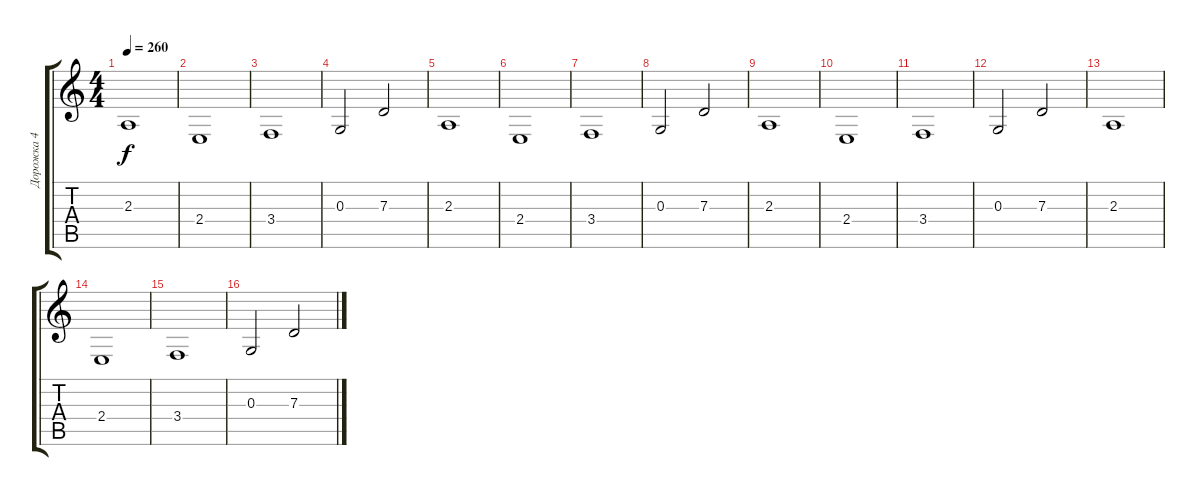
\track ("Дорожка 4" "Дорожка 4") {instrument stringensemble2}
\staff {score tabs}
\tuning (E4 B3 G3 D3 A2 E2) {hide}
\ts (4 4)
\tempo 260
\clef g2
\ks c
2.3.1{dy f} |
2.4.1 |
3.4.1 |
0.3.2 7.3.2 |
2.3.1 |
2.4.1 |
3.4.1 |
0.3.2 7.3.2 |
2.3.1 |
2.4.1 |
3.4.1 |
0.3.2 7.3.2 |
2.3.1 |
2.4.1 |
3.4.1 |
0.3.2 7.3.2
